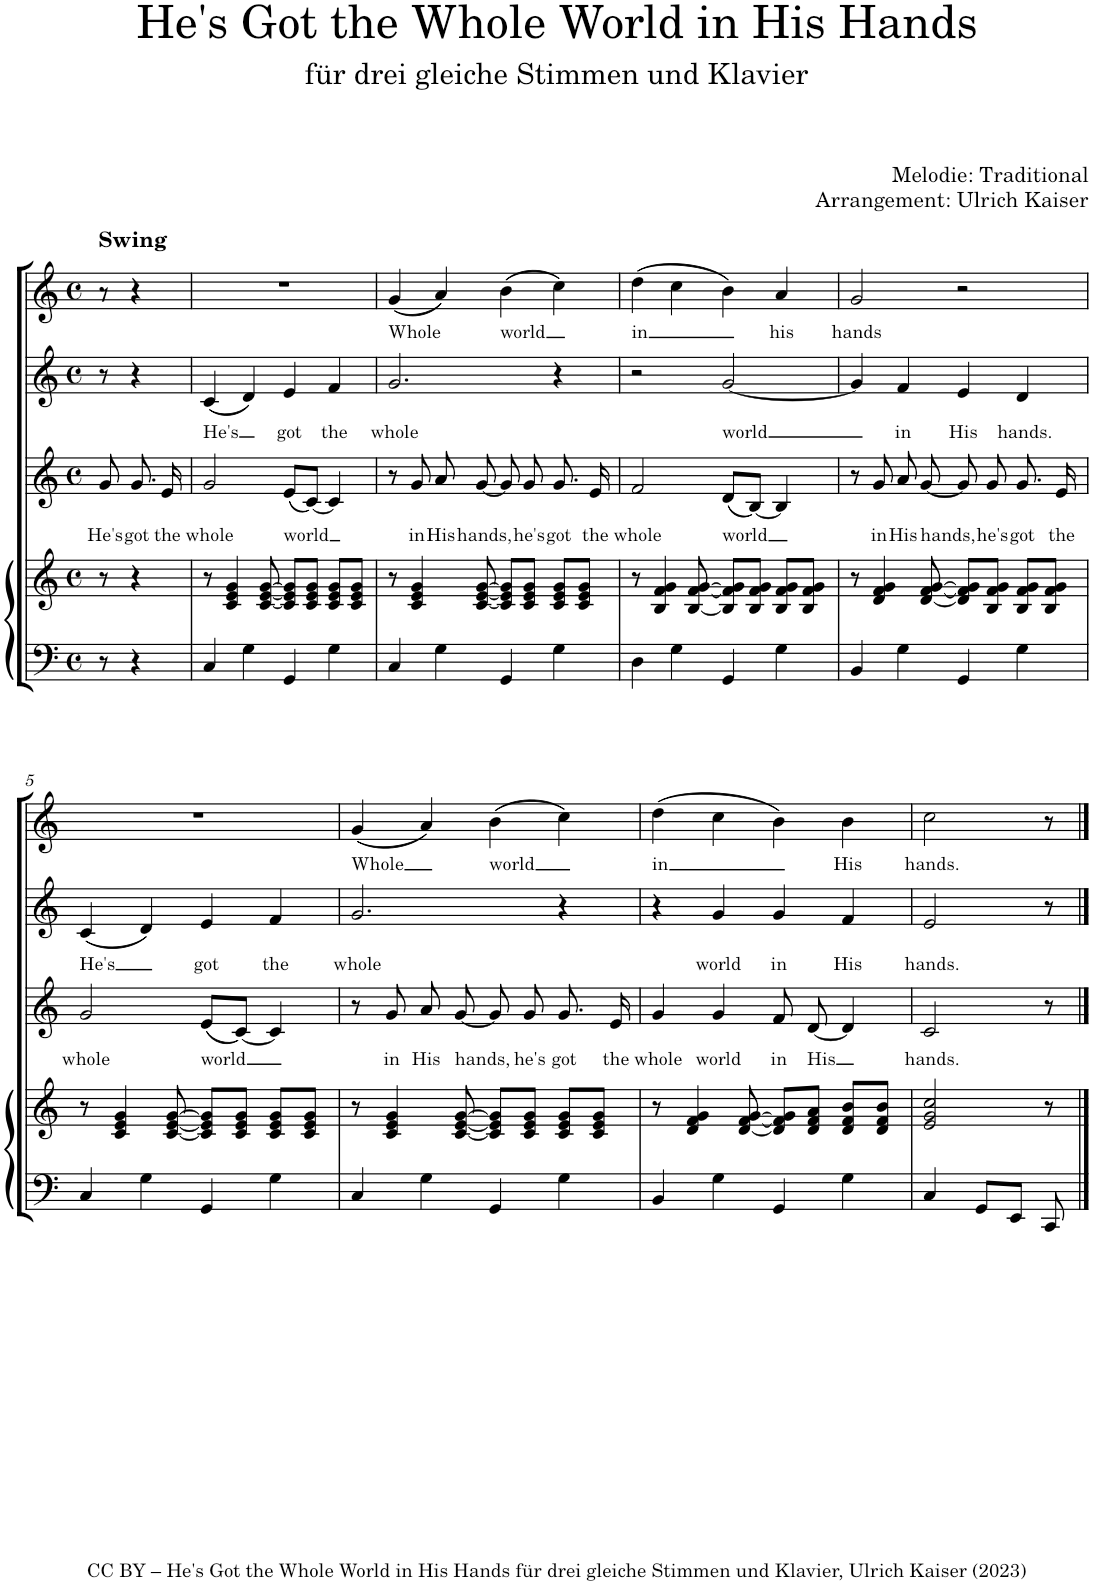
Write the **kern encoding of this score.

**kern	**kern	**kern	**text	**kern	**text	**kern	**text
*part4	*part4	*part3	*part3	*part2	*part2	*part1	*part1
*staff5	*staff4	*staff3	*staff3	*staff2	*staff2	*staff1	*staff1
*I"Piano	*	*I"Stimme 3	*	*I"Stimme 2	*	*I"Stimme 1	*
*I'Pno	*	*	*	*	*	*	*
*clefF4	*clefG2	*clefG2	*	*clefG2	*	*clefG2	*
*k[]	*k[]	*k[]	*	*k[]	*	*k[]	*
*M4/4	*M4/4	*M4/4	*	*M4/4	*	*M4/4	*
*met(c)	*met(c)	*met(c)	*	*met(c)	*	*met(c)	*
=	=	=	=	=	=	=	=
!	!	!	!	!	!	!LO:TX:a:B:t=Swing	!
!	!	!	!LO:LY:b	!	!	!	!
8r	8r	8g/	He's	8r	.	8ra	.
!	!	!	!LO:LY:b	!	!	!	!
4r	4r	8.g/	got	4r	.	4r	.
!	!	!	!LO:LY:b	!	!	!	!
.	.	16e/	the	.	.	.	.
=1	=1	=1	=1	=1	=1	=1	=1
!	!	!	!LO:LY:b	!	!LO:LY:b	!	!
4C/	8r	2g/	whole	(4c/	He's	1r	.
.	4c/ 4e/ 4g/	.	.	.	.	.	.
4G\	.	.	.	4d/)	.	.	.
.	[8c/ [8e/ [8g/	.	.	.	.	.	.
!	!	!	!LO:LY:b	!	!LO:LY:b	!	!
4GG/	8c/] 8e/] 8g/]L	(8e/L	world	4e/	got	.	.
.	8c/ 8e/ 8g/J	[8c/J)	.	.	.	.	.
!	!	!	!	!	!LO:LY:b	!	!
4G\	8c/ 8e/ 8g/L	4c/]	.	4f/	the	.	.
.	8c/ 8e/ 8g/J	.	.	.	.	.	.
=2	=2	=2	=2	=2	=2	=2	=2
!	!	!	!	!	!LO:LY:b	!	!LO:LY:b
4C/	8r	8r	.	2.g/	whole	(4g/	Whole
!	!	!	!LO:LY:b	!	!	!	!
.	4c/ 4e/ 4g/	8g/	in	.	.	.	.
!	!	!	!LO:LY:b	!	!	!	!
4G\	.	8a/	His	.	.	4a/)	.
!	!	!	!LO:LY:b	!	!	!	!
.	[8c/ [8e/ [8g/	[8g/	hands,	.	.	.	.
!	!	!	!	!	!	!	!LO:LY:b
4GG/	8c/] 8e/] 8g/]L	8g/]	.	.	.	(4b\	world
!	!	!	!LO:LY:b	!	!	!	!
.	8c/ 8e/ 8g/J	8g/	he's	.	.	.	.
!	!	!	!LO:LY:b	!	!	!	!
4G\	8c/ 8e/ 8g/L	8.g/	got	4r	.	4cc\)	.
.	8c/ 8e/ 8g/J	.	.	.	.	.	.
!	!	!	!LO:LY:b	!	!	!	!
.	.	16e/	the	.	.	.	.
=3	=3	=3	=3	=3	=3	=3	=3
!	!	!	!LO:LY:b	!	!	!	!LO:LY:b
4D\	8r	2f/	whole	2r	.	(4dd\	in
.	4B/ 4f/ 4g/	.	.	.	.	.	.
4G\	.	.	.	.	.	4cc\	.
.	[8B/ [8f/ [8g/	.	.	.	.	.	.
!	!	!	!LO:LY:b	!	!LO:LY:b	!	!
4GG/	8B/] 8f/] 8g/]L	(8d/L	world	[2g/	world	4b\)	.
.	8B/ 8f/ 8g/J	[8B/J)	.	.	.	.	.
!	!	!	!	!	!	!	!LO:LY:b
4G\	8B/ 8f/ 8g/L	4B/]	.	.	.	4a/	his
.	8B/ 8f/ 8g/J	.	.	.	.	.	.
=4	=4	=4	=4	=4	=4	=4	=4
!	!	!	!	!	!	!	!LO:LY:b
4BB/	8r	8r	.	4g/]	.	2g/	hands
!	!	!	!LO:LY:b	!	!	!	!
.	4d/ 4f/ 4g/	8g/	in	.	.	.	.
!	!	!	!LO:LY:b	!	!LO:LY:b	!	!
4G\	.	8a/	His	4f/	in	.	.
!	!	!	!LO:LY:b	!	!	!	!
.	[8d/ [8f/ [8g/	[8g/	hands,	.	.	.	.
!	!	!	!	!	!LO:LY:b	!	!
4GG/	8d/] 8f/] 8g/]L	8g/]	.	4e/	His	2r	.
!	!	!	!LO:LY:b	!	!	!	!
.	8B/ 8f/ 8g/J	8g/	he's	.	.	.	.
!	!	!	!LO:LY:b	!	!LO:LY:b	!	!
4G\	8B/ 8f/ 8g/L	8.g/	got	4d/	hands.	.	.
.	8B/ 8f/ 8g/J	.	.	.	.	.	.
!	!	!	!LO:LY:b	!	!	!	!
.	.	16e/	the	.	.	.	.
!!LO:LB:g=z
=5	=5	=5	=5	=5	=5	=5	=5
!	!	!	!LO:LY:b	!	!LO:LY:b	!	!
4C/	8r	2g/	whole	(4c/	He's	1r	.
.	4c/ 4e/ 4g/	.	.	.	.	.	.
4G\	.	.	.	4d/)	.	.	.
.	[8c/ [8e/ [8g/	.	.	.	.	.	.
!	!	!	!LO:LY:b	!	!LO:LY:b	!	!
4GG/	8c/] 8e/] 8g/]L	(8e/L	world	4e/	got	.	.
.	8c/ 8e/ 8g/J	[8c/J)	.	.	.	.	.
!	!	!	!	!	!LO:LY:b	!	!
4G\	8c/ 8e/ 8g/L	4c/]	.	4f/	the	.	.
.	8c/ 8e/ 8g/J	.	.	.	.	.	.
=6	=6	=6	=6	=6	=6	=6	=6
!	!	!	!	!	!LO:LY:b	!	!LO:LY:b
4C/	8r	8r	.	2.g/	whole	(4g/	Whole
!	!	!	!LO:LY:b	!	!	!	!
.	4c/ 4e/ 4g/	8g/	in	.	.	.	.
!	!	!	!LO:LY:b	!	!	!	!
4G\	.	8a/	His	.	.	4a/)	.
!	!	!	!LO:LY:b	!	!	!	!
.	[8c/ [8e/ [8g/	[8g/	hands,	.	.	.	.
!	!	!	!	!	!	!	!LO:LY:b
4GG/	8c/] 8e/] 8g/]L	8g/]	.	.	.	(4b\	world
!	!	!	!LO:LY:b	!	!	!	!
.	8c/ 8e/ 8g/J	8g/	he's	.	.	.	.
!	!	!	!LO:LY:b	!	!	!	!
4G\	8c/ 8e/ 8g/L	8.g/	got	4r	.	4cc\)	.
.	8c/ 8e/ 8g/J	.	.	.	.	.	.
!	!	!	!LO:LY:b	!	!	!	!
.	.	16e/	the	.	.	.	.
=7	=7	=7	=7	=7	=7	=7	=7
!	!	!	!LO:LY:b	!	!	!	!LO:LY:b
4BB/	8r	4g/	whole	4r	.	(4dd\	in
.	4d/ 4f/ 4g/	.	.	.	.	.	.
!	!	!	!LO:LY:b	!	!LO:LY:b	!	!
4G\	.	4g/	world	4g/	world	4cc\	.
.	[8d/ [8f/ [8g/	.	.	.	.	.	.
!	!	!	!LO:LY:b	!	!LO:LY:b	!	!
4GG/	8d/] 8f/] 8g/]L	8f/	in	4g/	in	4b\)	.
!	!	!	!LO:LY:b	!	!	!	!
.	8d/ 8f/ 8a/J	[8d/	His	.	.	.	.
!	!	!	!	!	!LO:LY:b	!	!LO:LY:b
4G\	8d/ 8f/ 8b/L	4d/]	.	4f/	His	4b\	His
.	8d/ 8f/ 8b/J	.	.	.	.	.	.
=8	=8	=8	=8	=8	=8	=8	=8
!	!	!	!LO:LY:b	!	!LO:LY:b	!	!LO:LY:b
4C/	2e/ 2g/ 2cc/	2c/	hands.	2e/	hands.	2cc\	hands.
8GG/L	.	.	.	.	.	.	.
8EE/J	.	.	.	.	.	.	.
8CC/	8r	8r	.	8r	.	8r	.
==	==	==	==	==	==	==	==
*-	*-	*-	*-	*-	*-	*-	*-
